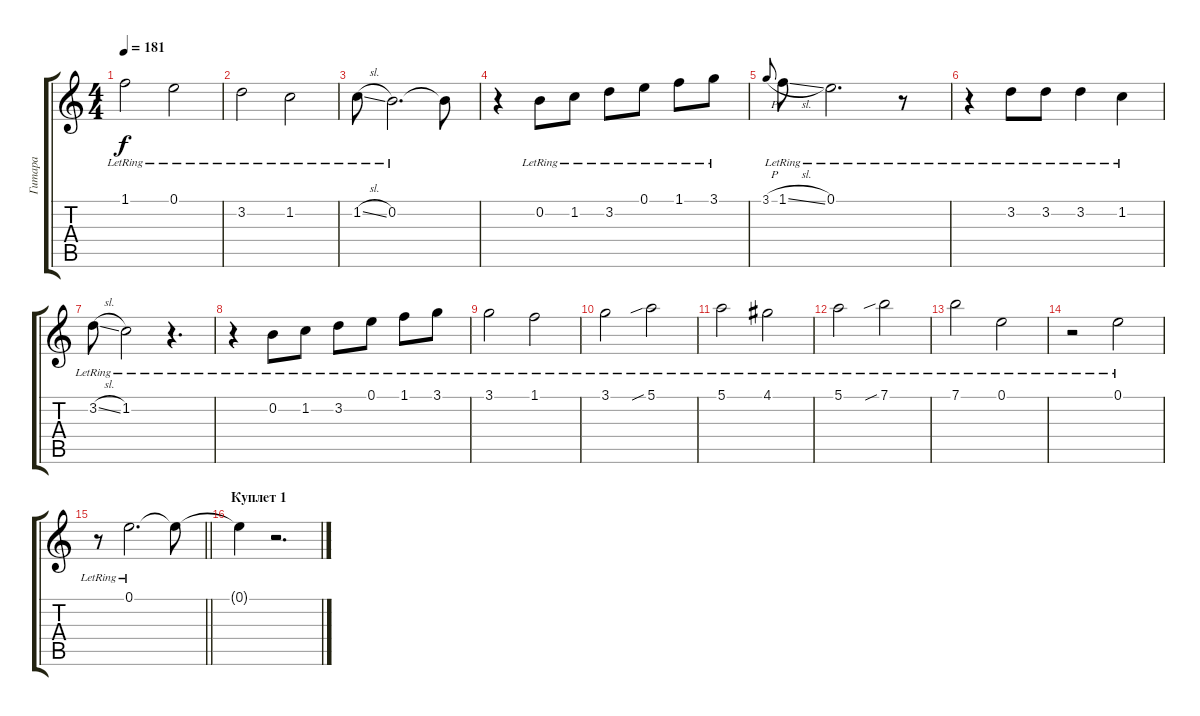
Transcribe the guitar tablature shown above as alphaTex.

\track ("Гитара" "Гитара") {instrument acousticguitarsteel}
\staff {score tabs}
\tuning (E4 B3 G3 D3 A2 E2) {hide}
\ts (4 4)
\tempo 181
\clef g2
\ks c
1.1{lr}.2{dy f} 0.1{lr}.2 |
3.2{lr}.2 1.2{lr}.2 |
1.2{sl lr}.8 0.2{lr}.2{d} 0.2{t}.8 |
r.4 0.2{lr}.8 1.2{lr}.8 3.2{lr}.8 0.1{lr}.8 1.1{lr}.8 3.1{lr}.8 |
3.1{h}.8{gr onbeat} 1.1{sl lr}.8 0.1{lr}.2{d} r.8 |
r.4 3.2{lr}.8 3.2{lr}.8 3.2{lr}.4 1.2{lr}.4 |
3.2{sl lr}.8 1.2{lr}.2 r.4{d} |
r.4 0.2{lr}.8 1.2{lr}.8 3.2{lr}.8 0.1{lr}.8 1.1{lr}.8 3.1{lr}.8 |
3.1{lr}.2 1.1{lr}.2 |
3.1{lr}.2 5.1{sib lr}.2 |
5.1{lr}.2 4.1{lr}.2 |
5.1{lr}.2 7.1{sib lr}.2 |
7.1{lr}.2 0.1{lr}.2 |
r.2 0.1{lr}.2 |
\barLineRight lightlight
r.8 0.1{lr}.2{d} 0.1{t}.8 |
\section ("" "Куплет 1")
0.1{t}.4 r.2{d}
